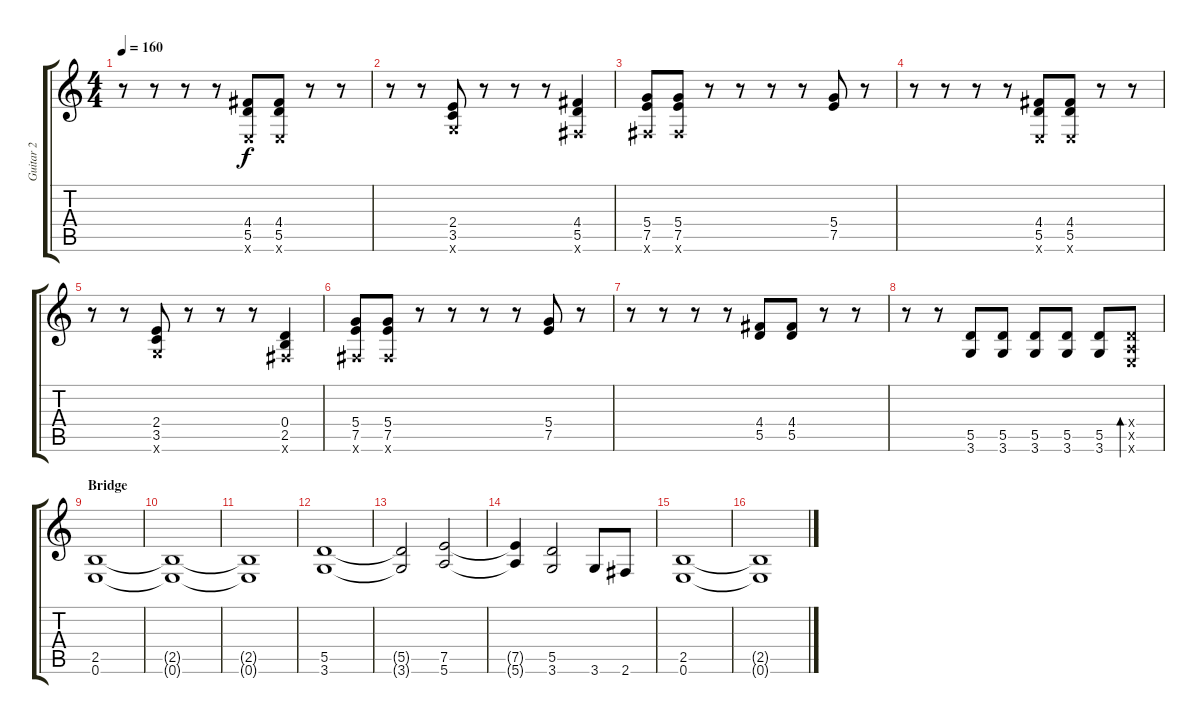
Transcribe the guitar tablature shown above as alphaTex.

\track ("Guitar 2" "Guitar 2") {instrument overdrivenguitar}
\staff {score tabs}
\tuning (E4 B3 G3 D3 A2 E2) {hide}
\ts (4 4)
\tempo 160
\clef g2
\ks c
r.8{dy f} r.8 r.8 r.8 (4.4 5.5 0.6{x}).8 (4.4 5.5 0.6{x}).8 r.8 r.8 |
r.8 r.8 (2.4 3.5 3.6{x}).8 r.8 r.8 r.8 (4.4 5.5 2.6{x}).4 |
(5.4 7.5 2.6{x}).8 (5.4 7.5 2.6{x}).8 r.8 r.8 r.8 r.8 (5.4 7.5).8 r.8 |
r.8 r.8 r.8 r.8 (4.4 5.5 0.6{x}).8 (4.4 5.5 0.6{x}).8 r.8 r.8 |
r.8 r.8 (2.4 3.5 3.6{x}).8 r.8 r.8 r.8 (0.4 2.5 2.6{x}).4 |
(5.4 7.5 2.6{x}).8 (5.4 7.5 2.6{x}).8 r.8 r.8 r.8 r.8 (5.4 7.5).8 r.8 |
r.8 r.8 r.8 r.8 (4.4 5.5).8 (4.4 5.5).8 r.8 r.8 |
r.8 r.8 (5.5 3.6).8 (5.5 3.6).8 (5.5 3.6).8 (5.5 3.6).8 (5.5 3.6).8 (0.4{x} 0.5{x} 0.6{x}).8{bd 120} |
\section ("" "Bridge")
(2.5 0.6).1 |
(2.5{t} 0.6{t}).1 |
(2.5{t} 0.6{t}).1 |
(5.5 3.6).1 |
(5.5{t} 3.6{t}).2 (7.5 5.6).2 |
(7.5{t} 5.6{t}).4 (5.5 3.6).2 3.6.8 2.6.8 |
(2.5 0.6).1 |
(2.5{t} 0.6{t}).1
